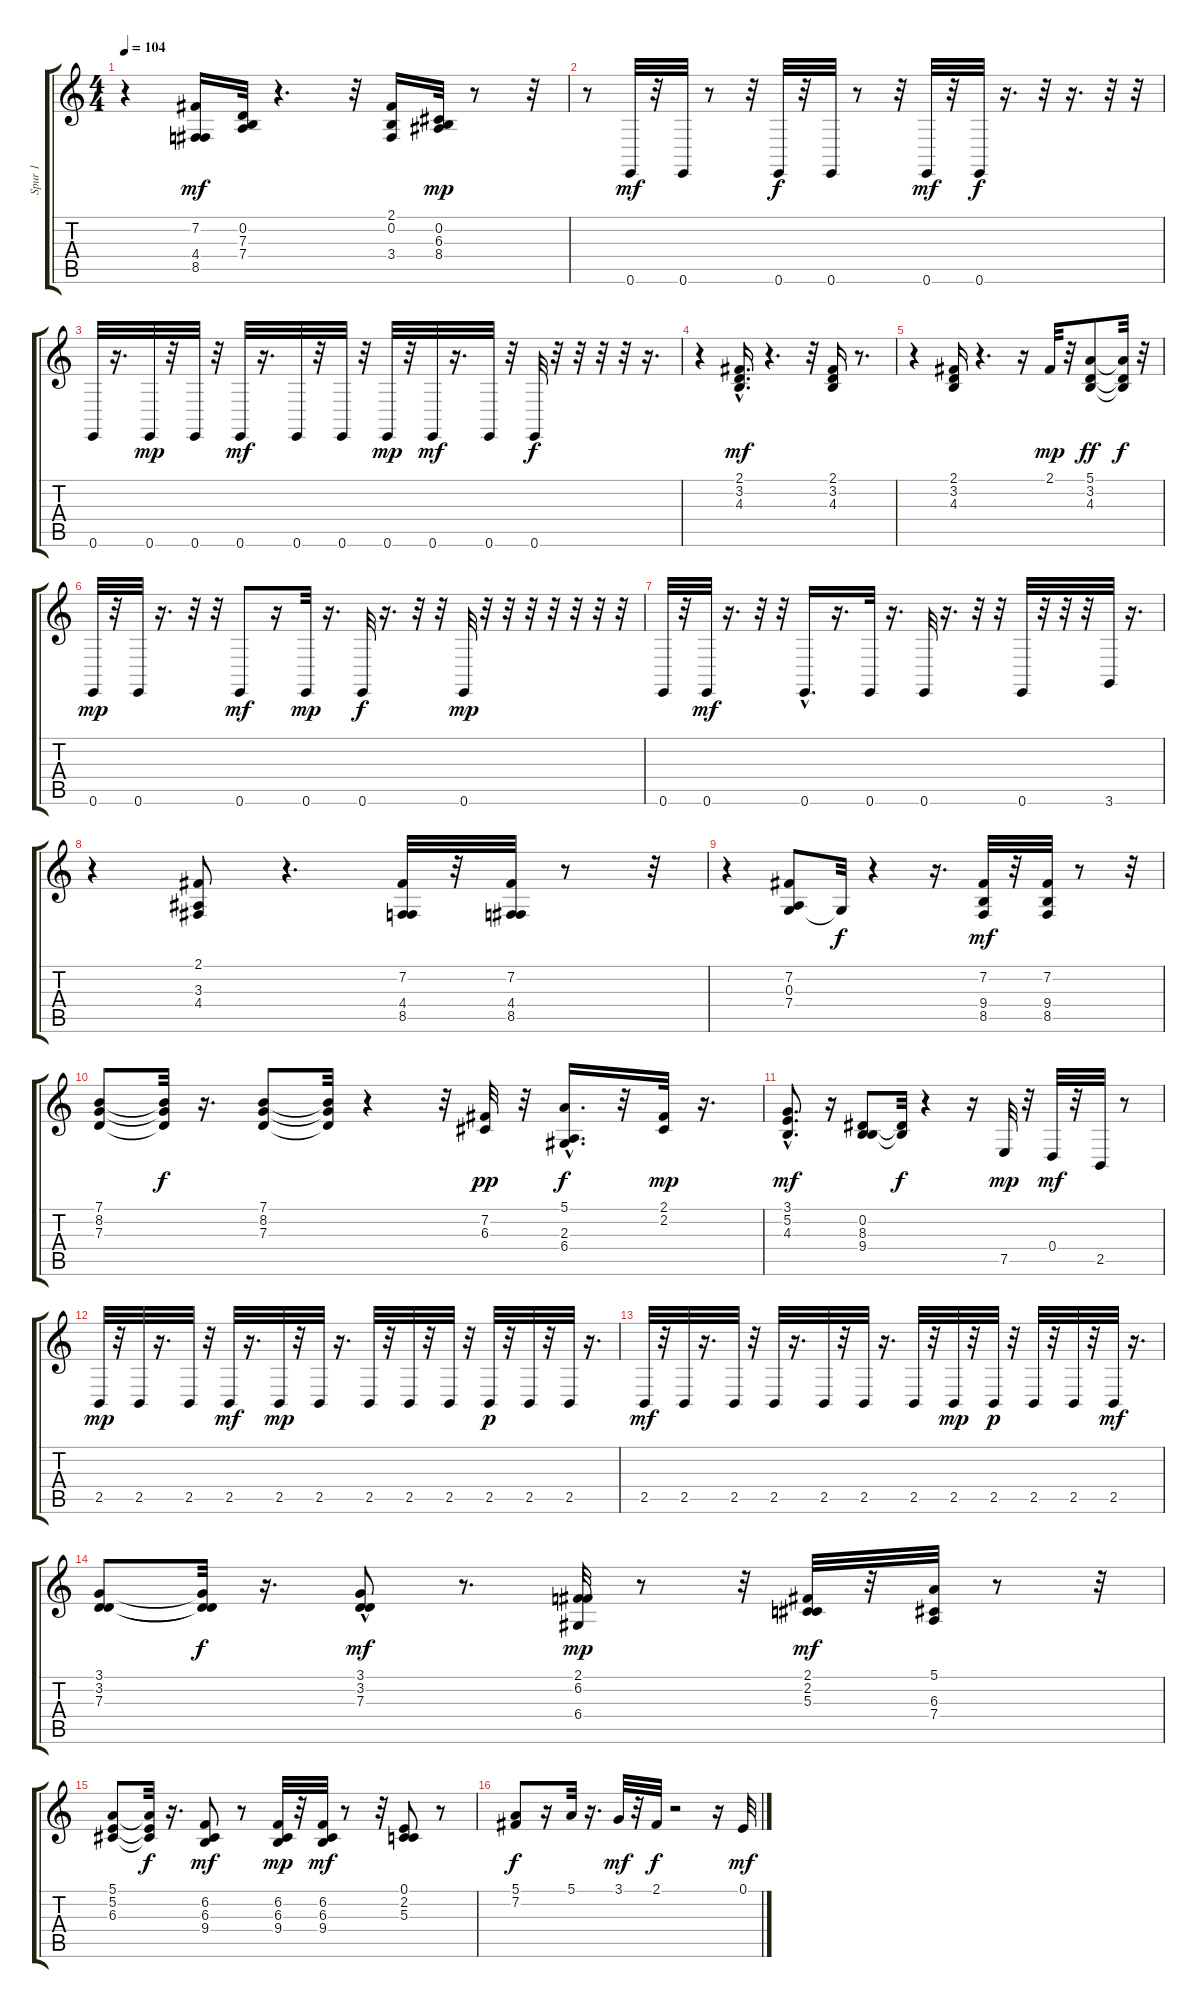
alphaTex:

\track ("Spur 1" "Spur 1") {instrument clavinet}
\staff {score tabs}
\tuning (E4 B3 G3 D3 A2 E2) {hide}
\ts (4 4)
\tempo 104
\clef g2
\ks c
r.4{dy mf} (7.2 4.4 8.5).16 (0.2 7.3 7.4).32 r.4{d} r.32 (2.1 0.2 3.4).16 (0.2 6.3 8.4).32{dy mp} r.8 r.32 |
r.8 0.6.32{dy mf} r.32 0.6.32 r.8 r.32 0.6.32{dy f} r.32 0.6.32 r.8 r.32 0.6.32{dy mf} r.32 0.6.32{dy f} r.16{d} r.32 r.16{d} r.32 r.32 |
0.6.32 r.16{d} 0.6.32{dy mp} r.32 0.6.32 r.32 0.6.32{dy mf} r.16{d} 0.6.32 r.32 0.6.32 r.32 0.6.32{dy mp} r.32 0.6.32{dy mf} r.16{d} 0.6.32 r.32 0.6.32{dy f} r.32 r.32 r.32 r.32 r.16{d} |
r.4 (2.1{hac} 3.2{hac} 4.3{hac}).16{d dy mf} r.4{d} r.32 (2.1 3.2 4.3).16 r.8{d} |
r.4 (2.1 3.2 4.3).16 r.4{d} r.16 2.1.32{dy mp} r.32 (5.1 3.2 4.3).8{dy ff} (5.1{t} 3.2{t} 4.3{t}).32{dy f} r.32 |
0.6.32{dy mp} r.32 0.6.32 r.16{d} r.32 r.32 0.6.8{dy mf} r.16 0.6.32{dy mp} r.16{d} 0.6.32{dy f} r.16{d} r.32 r.32 0.6.32{dy mp} r.32 r.32 r.32 r.32 r.32 r.32 r.32 |
0.6.32 r.32 0.6.32{dy mf} r.16{d} r.32 r.32 0.6{hac}.16{d} r.16{d} 0.6.32 r.16{d} 0.6.32 r.16{d} r.32 r.32 0.6.32 r.32 r.32 r.32 3.6.32 r.16{d} |
r.4 (2.1 3.3 4.4).8 r.4{d} (7.2 4.4 8.5).32 r.32 (7.2 4.4 8.5).32 r.8 r.32 |
r.4 (7.2 0.3 7.4).8 0.3{t}.32{dy f} r.4 r.16{d} (7.2 9.4 8.5).32{dy mf} r.32 (7.2 9.4 8.5).32 r.8 r.32 |
(7.1 8.2 7.3).8 (7.1{t} 8.2{t} 7.3{t}).32{dy f} r.16{d} (7.1 8.2 7.3).8 (7.1{t} 8.2{t} 7.3{t}).32 r.4 r.32 (7.2 6.3).32{dy pp} r.32 (5.1{hac} 2.3{hac} 6.4{hac}).16{d dy f} r.32 (2.1 2.2).32{dy mp} r.16{d} |
(3.1{hac} 5.2{hac} 4.3{hac}).8{d dy mf} r.16 (0.2 8.3 9.4).8 (0.2{t} 8.3{t}).32{dy f} r.4 r.16 7.5.32{dy mp} r.32 0.4.32{dy mf} r.32 2.5.32 r.8 |
2.5.32{dy mp} r.32 2.5.32 r.16{d} 2.5.32 r.32 2.5.32{dy mf} r.16{d} 2.5.32{dy mp} r.32 2.5.32 r.16{d} 2.5.32 r.32 2.5.32 r.32 2.5.32 r.32 2.5.32{dy p} r.32 2.5.32 r.32 2.5.32 r.16{d} |
2.5.32{dy mf} r.32 2.5.32 r.16{d} 2.5.32 r.32 2.5.32 r.16{d} 2.5.32 r.32 2.5.32 r.16{d} 2.5.32 r.32 2.5.32{dy mp} r.32 2.5.32{dy p} r.32 2.5.32 r.32 2.5.32 r.32 2.5.32{dy mf} r.16{d} |
(3.1 3.2 7.3).8 (3.1{t} 3.2{t} 7.3{t}).32{dy f} r.16{d} (3.1 3.2 7.3{hac}).8{dy mf} r.8{d} (2.1 6.2 6.4).32{dy mp} r.8 r.32 (2.1 2.2 5.3).32{dy mf} r.32 (5.1 6.3 7.4).32 r.8 r.32 |
(5.1 5.2 6.3).8 (5.1{t} 5.2{t} 6.3{t}).32{dy f} r.16{d} (6.2 6.3 9.4).8{dy mf} r.8 (6.2 6.3 9.4).32{dy mp} r.32 (6.2 6.3 9.4).32{dy mf} r.8 r.32 (0.1 2.2 5.3).8 r.8 |
(5.1 7.2).8{dy f} r.16 5.1.32 r.16{d} 3.1.32{dy mf} r.32 2.1.32{dy f} r.2 r.16 0.1.32{dy mf}
